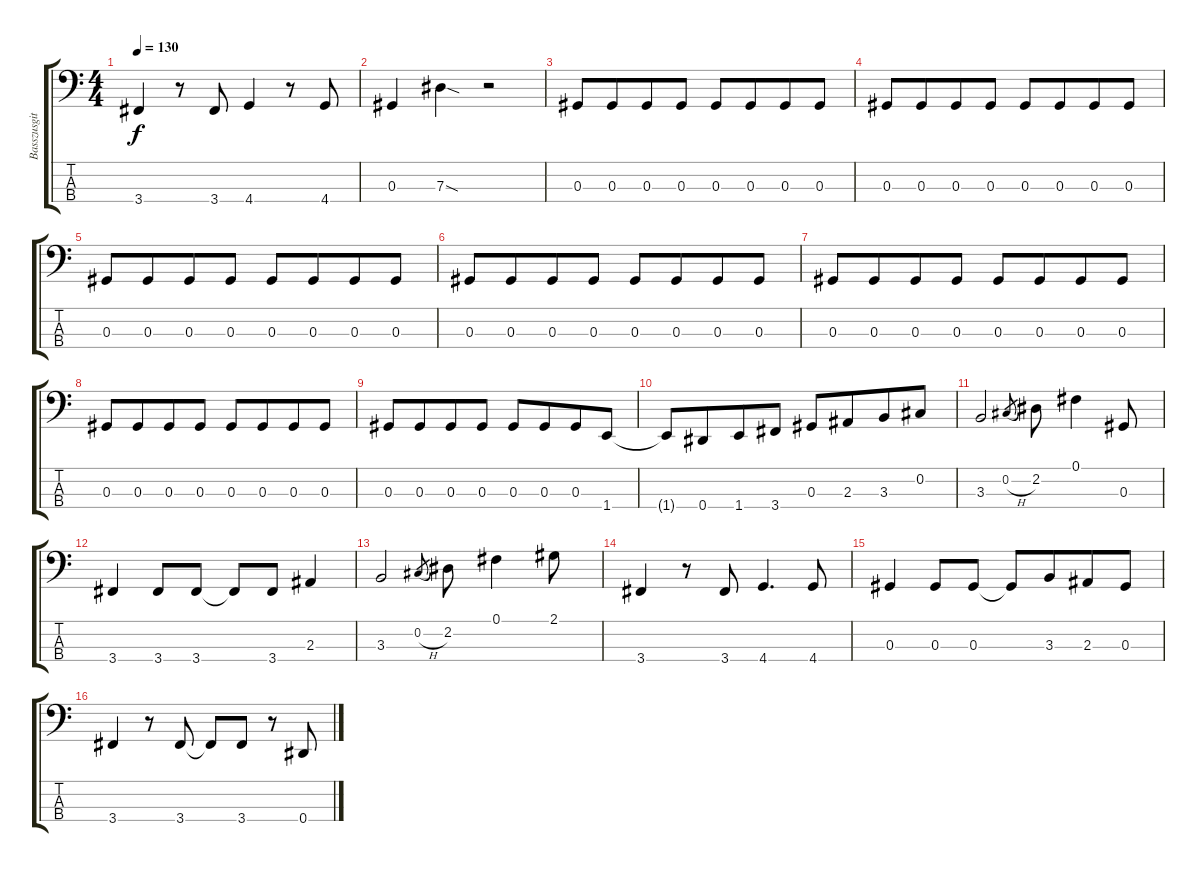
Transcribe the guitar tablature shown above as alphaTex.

\track ("Basszusgitár (Barry Dunaway)" "Basszusgit") {instrument electricbassfinger}
\staff {score tabs}
\tuning (Gb2 Db2 Ab1 Eb1) {hide}
\ts (4 4)
\tempo 130
\clef f4
\ks c
3.4.4{dy f} r.8 3.4.8 4.4.4 r.8 4.4.8 |
0.3.4 7.3{sod}.4 r.2 |
0.3.8 0.3.8{beam merge} 0.3.8 0.3.8 0.3.8 0.3.8{beam merge} 0.3.8 0.3.8 |
0.3.8 0.3.8{beam merge} 0.3.8 0.3.8 0.3.8 0.3.8{beam merge} 0.3.8 0.3.8 |
0.3.8 0.3.8{beam merge} 0.3.8 0.3.8 0.3.8 0.3.8{beam merge} 0.3.8 0.3.8 |
0.3.8 0.3.8{beam merge} 0.3.8 0.3.8 0.3.8 0.3.8{beam merge} 0.3.8 0.3.8 |
0.3.8 0.3.8{beam merge} 0.3.8 0.3.8 0.3.8 0.3.8{beam merge} 0.3.8 0.3.8 |
0.3.8 0.3.8{beam merge} 0.3.8 0.3.8 0.3.8 0.3.8{beam merge} 0.3.8 0.3.8 |
0.3.8 0.3.8{beam merge} 0.3.8 0.3.8 0.3.8 0.3.8{beam merge} 0.3.8 1.4.8 |
1.4{t}.8 0.4.8{beam merge} 1.4.8 3.4.8 0.3.8 2.3.8{beam merge} 3.3.8 0.2.8 |
3.3.2 0.2{h}.8{gr} 2.2.8 0.1.4 0.3.8 |
3.4.4 3.4.8 3.4.8 3.4{t}.8 3.4.8 2.3.4 |
3.3.2 0.2{h}.8{gr} 2.2.8 0.1.4 2.1.8 |
3.4.4 r.8 3.4.8 4.4.4{d} 4.4.8 |
0.3.4 0.3.8 0.3.8 0.3{t}.8 3.3.8{beam merge} 2.3.8 0.3.8 |
3.4.4 r.8 3.4.8 3.4{t}.8 3.4.8 r.8 0.4.8
